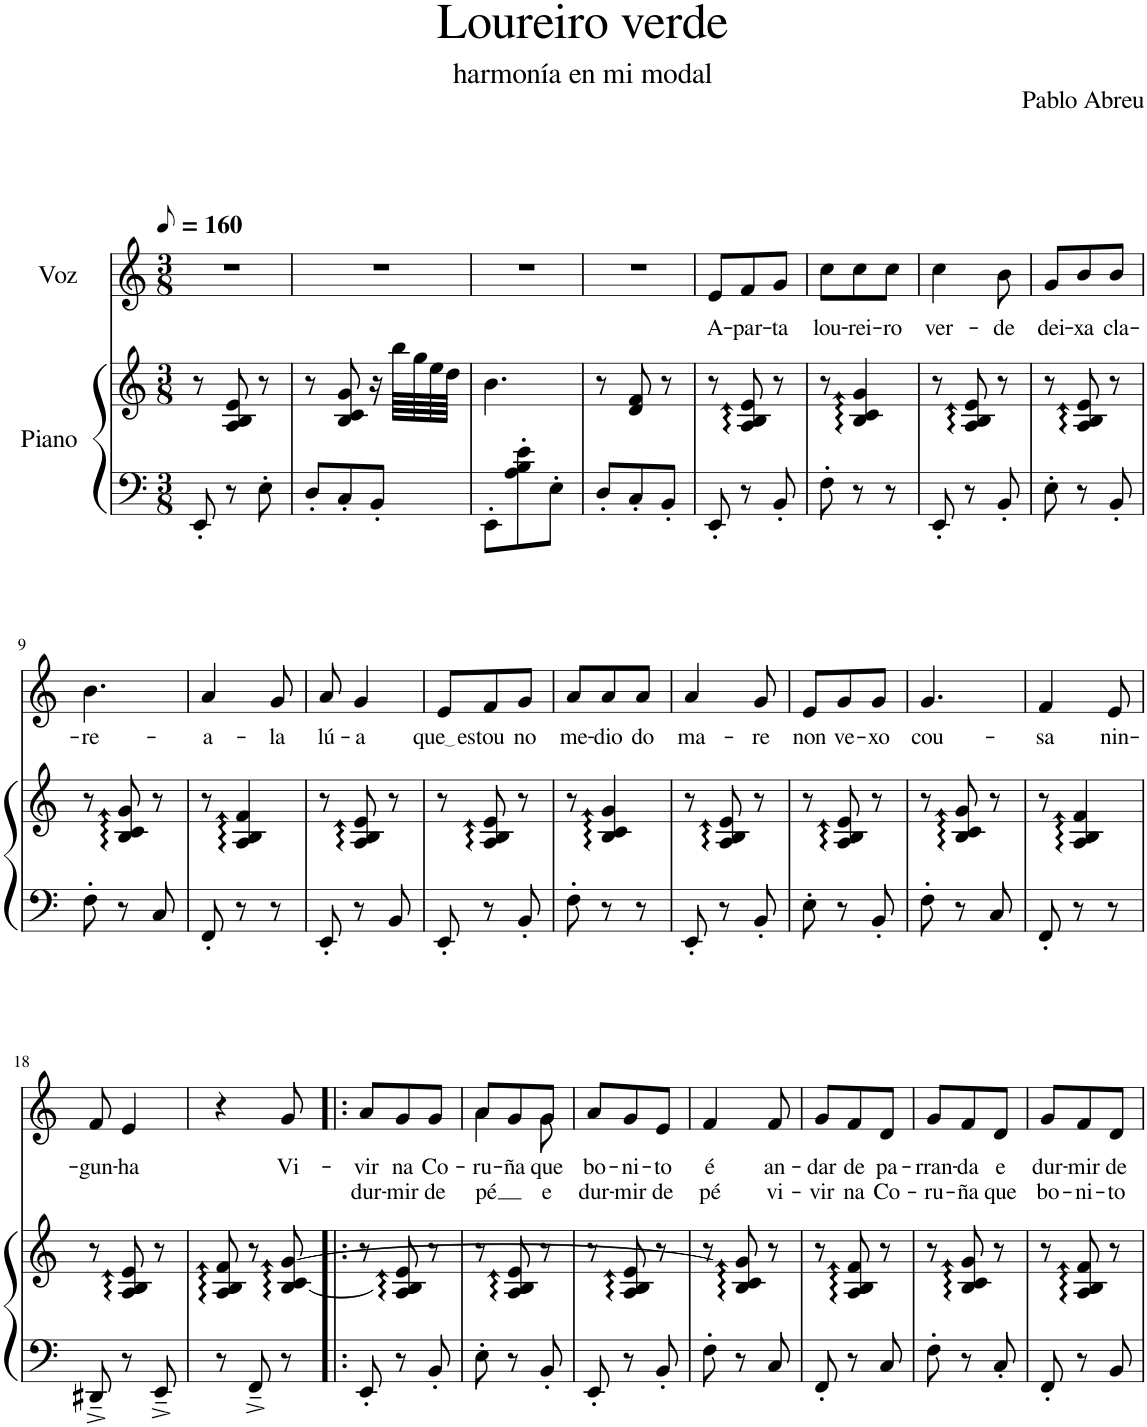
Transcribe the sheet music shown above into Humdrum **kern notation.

**kern	**kern	**kern	**text	**text
*part2	*part2	*part1	*part1	*part1
*staff3	*staff2	*staff1	*staff1	*staff1
*I"Piano	*	*I"Voz	*	*
*I'Pno	*	*	*	*
*clefF4	*clefG2	*clefG2	*	*
*k[]	*k[]	*k[]	*	*
*M3/8	*M3/8	*M3/8	*	*
*MM80	*MM80	*MM80	*	*
=1	=1	=1	=1	=1
8EE'/	8r	4.r	.	.
8r	8A/ 8B/ 8e/	.	.	.
8E'\	8r	.	.	.
=2	=2	=2	=2	=2
8D'/L	8r	4.r	.	.
8C'/	8B/ 8c/ 8g/	.	.	.
8BB'/J	16r	.	.	.
.	64bb\LLLL	.	.	.
.	64gg\	.	.	.
.	64ee\	.	.	.
.	64dd\JJJJ	.	.	.
=3	=3	=3	=3	=3
8EE'\L	4.b\	4.r	.	.
8A\' 8B\' 8e\'	.	.	.	.
8E'\J	.	.	.	.
=4	=4	=4	=4	=4
8D'/L	8r	4.r	.	.
8C'/	8d/ 8f/	.	.	.
8BB'/J	8r	.	.	.
=5	=5	=5	=5	=5
!	!	!	!LO:LY:b	!
8EE'/	8r	8e/L	A-	.
!	!	!	!LO:LY:b	!
8r	8A/ 8B/ 8e/	8f/	-par-	.
!	!	!	!LO:LY:b	!
8BB'/	8r	8g/J	-ta	.
=6	=6	=6	=6	=6
!	!	!	!LO:LY:b	!
8F'\	8r	8cc\L	lou-	.
!	!	!	!LO:LY:b	!
8r	4B/ 4c/ 4g/	8cc\	-rei-	.
!	!	!	!LO:LY:b	!
8r	.	8cc\J	-ro	.
=7	=7	=7	=7	=7
!	!	!	!LO:LY:b	!
8EE'/	8r	4cc\	ver-	.
8r	8A/ 8B/ 8e/	.	.	.
!	!	!	!LO:LY:b	!
8BB'/	8r	8b\	-de	.
=8	=8	=8	=8	=8
!	!	!	!LO:LY:b	!
8E'\	8r	8g/L	dei-	.
!	!	!	!LO:LY:b	!
8r	8A/ 8B/ 8e/	8b/	-xa	.
!	!	!	!LO:LY:b	!
8BB'/	8r	8b/J	cla-	.
!!LO:LB:g=z
=9	=9	=9	=9	=9
!	!	!	!LO:LY:b	!
8F'\	8r	4.b\	-re-	.
8r	8B/ 8c/ 8g/	.	.	.
8C/	8r	.	.	.
=10	=10	=10	=10	=10
!	!	!	!LO:LY:b	!
8FF'/	8r	4a/	-a-	.
8r	4A/ 4B/ 4f/	.	.	.
!	!	!	!LO:LY:b	!
8r	.	8g/	-la	.
=11	=11	=11	=11	=11
!	!	!	!LO:LY:b	!
8EE'/	8r	8a/	lú-	.
!	!	!	!LO:LY:b	!
8r	8A/ 8B/ 8e/	4g/	-a	.
8BB/	8r	.	.	.
=12	=12	=12	=12	=12
!	!	!	!LO:LY:b	!
8EE'/	8r	8e/L	que es	.
!	!	!	!LO:LY:b	!
8r	8A/ 8B/ 8e/	8f/	tou	.
!	!	!	!LO:LY:b	!
8BB'/	8r	8g/J	no	.
=13	=13	=13	=13	=13
!	!	!	!LO:LY:b	!
8F'\	8r	8a/L	me-	.
!	!	!	!LO:LY:b	!
8r	4B/ 4c/ 4g/	8a/	-dio	.
!	!	!	!LO:LY:b	!
8r	.	8a/J	do	.
=14	=14	=14	=14	=14
!	!	!	!LO:LY:b	!
8EE'/	8r	4a/	ma-	.
8r	8A/ 8B/ 8e/	.	.	.
!	!	!	!LO:LY:b	!
8BB'/	8r	8g/	-re	.
=15	=15	=15	=15	=15
!	!	!	!LO:LY:b	!
8E'\	8r	8e/L	non	.
!	!	!	!LO:LY:b	!
8r	8A/ 8B/ 8e/	8g/	ve-	.
!	!	!	!LO:LY:b	!
8BB'/	8r	8g/J	-xo	.
=16	=16	=16	=16	=16
!	!	!	!LO:LY:b	!
8F'\	8r	4.g/	cou-	.
8r	8B/ 8c/ 8g/	.	.	.
8C/	8r	.	.	.
=17	=17	=17	=17	=17
!	!	!	!LO:LY:b	!
8FF'/	8r	4f/	-sa	.
8r	4A/ 4B/ 4f/	.	.	.
!	!	!	!LO:LY:b	!
8r	.	8e/	nin-	.
!!LO:LB:g=z
=18	=18	=18	=18	=18
!	!	!	!LO:LY:b	!
8DD#X~^/	8r	8f/	-gun-	.
!	!	!	!LO:LY:b	!
8r	8A/ 8B/ 8e/	4e/	-ha	.
8EE~^/	8r	.	.	.
=19	=19	=19	=19	=19
8r	8A/ 8B/ 8f/	4r	.	.
8FF~^/	8r	.	.	.
!	!	!	!LO:LY:b	!
8r	[8B/ 8c/ [8g/	8g/	Vi-	.
=20!|:	=20!|:	=20!|:	=20!|:	=20!|:
!	!	!	!LO:LY:b	!LO:LY:b
8EE'/	8r	8a/L	-vir	dur-
!	!	!	!LO:LY:b	!LO:LY:b
8r	8A/ 8B/] 8e/	8g/	na	-mir
!	!	!	!LO:LY:b	!LO:LY:b
8BB'/	8r	8g/J	Co-	de
=21	=21	=21	=21	=21
!	!	!	!LO:LY:b	!LO:LY:b
*	*	*^	*	*
8E'\	8r	8a/L	4a\	-ru-	pé
!	!	!	!	!LO:LY:b	!
8r	8A/ 8B/ 8e/	8g/	.	-ña	.
!	!	!	!	!LO:LY:b	!LO:LY:b
8BB'/	8r	8g/J	8g\	que	e
=22	=22	=22	=22	=22	=22
!	!	!	!	!LO:LY:b	!LO:LY:b
*	*	*v	*v	*	*
8EE'/	8r	8a/L	bo-	dur-
!	!	!	!LO:LY:b	!LO:LY:b
8r	8A/ 8B/ 8e/	8g/	-ni-	-mir
!	!	!	!LO:LY:b	!LO:LY:b
8BB'/	8r	8e/J	-to	de
=23	=23	=23	=23	=23
!	!	!	!LO:LY:b	!LO:LY:b
8F'\	8r	4f/	é	pé
8r	8B/ 8c/ 8g/]	.	.	.
!	!	!	!LO:LY:b	!LO:LY:b
8C/	8r	8f/	an-	vi-
=24	=24	=24	=24	=24
!	!	!	!LO:LY:b	!LO:LY:b
8FF'/	8r	8g/L	-dar	-vir
!	!	!	!LO:LY:b	!LO:LY:b
8r	8A/ 8B/ 8f/	8f/	de	na
!	!	!	!LO:LY:b	!LO:LY:b
8C/	8r	8d/J	pa-	Co-
=25	=25	=25	=25	=25
!	!	!	!LO:LY:b	!LO:LY:b
8F'\	8r	8g/L	-rran-	-ru-
!	!	!	!LO:LY:b	!LO:LY:b
8r	8B/ 8c/ 8g/	8f/	-da	-ña
!	!	!	!LO:LY:b	!LO:LY:b
8C'/	8r	8d/J	e	que
=26	=26	=26	=26	=26
!	!	!	!LO:LY:b	!LO:LY:b
8FF'/	8r	8g/L	dur-	bo-
!	!	!	!LO:LY:b	!LO:LY:b
8r	8A/ 8B/ 8f/	8f/	-mir	-ni-
!	!	!	!LO:LY:b	!LO:LY:b
8BB/	8r	8d/J	de	-to
=	=	=	=	=
*-	*-	*-	*-	*-
